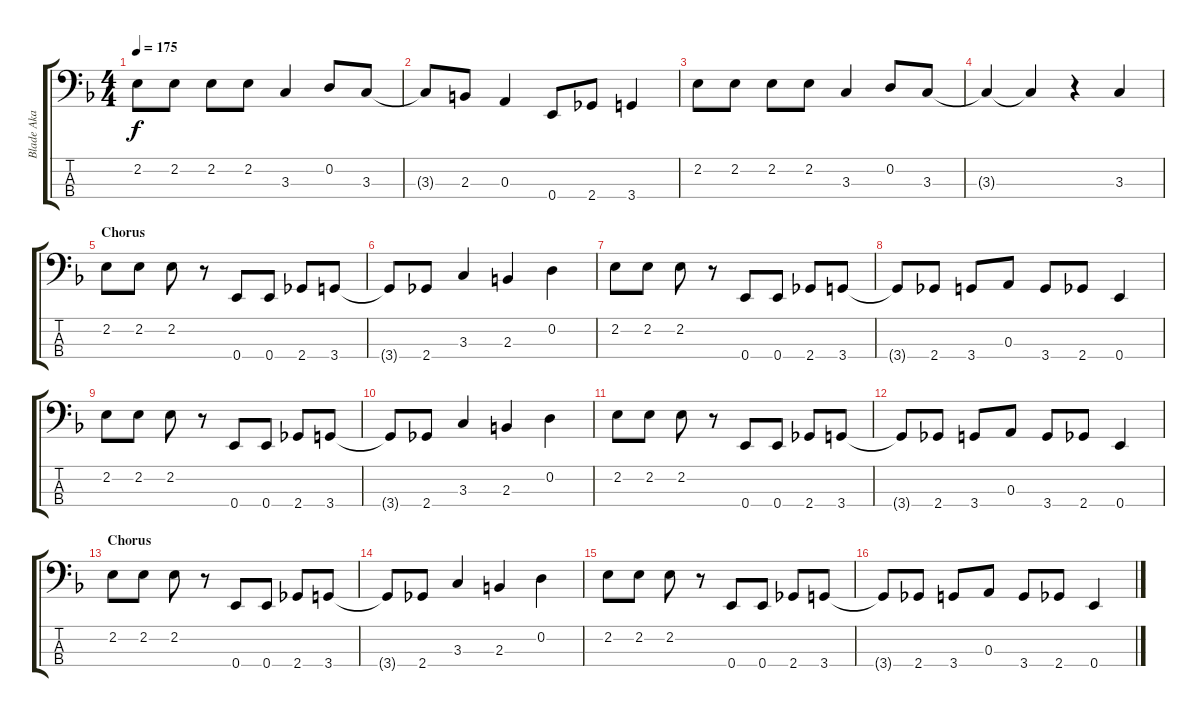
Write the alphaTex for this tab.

\track ("Blade Aka" "Blade Aka") {instrument electricbassfinger}
\staff {score tabs}
\tuning (G2 D2 A1 E1) {hide}
\ts (4 4)
\tempo 175
\clef f4
\ks f
2.2.8{dy f} 2.2.8 2.2.8 2.2.8 3.3.4 0.2.8 3.3.8 |
3.3{t}.8 2.3.8 0.3.4 0.4.8 2.4.8 3.4.4 |
2.2.8 2.2.8 2.2.8 2.2.8 3.3.4 0.2.8 3.3.8 |
3.3{t}.4 3.3{t}.4 r.4 3.3.4 |
\section ("" "Chorus")
2.2.8 2.2.8 2.2.8 r.8 0.4.8 0.4.8 2.4.8 3.4.8 |
3.4{t}.8 2.4.8 3.3.4 2.3.4 0.2.4 |
2.2.8 2.2.8 2.2.8 r.8 0.4.8 0.4.8 2.4.8 3.4.8 |
3.4{t}.8 2.4.8 3.4.8 0.3.8 3.4.8 2.4.8 0.4.4 |
2.2.8 2.2.8 2.2.8 r.8 0.4.8 0.4.8 2.4.8 3.4.8 |
3.4{t}.8 2.4.8 3.3.4 2.3.4 0.2.4 |
2.2.8 2.2.8 2.2.8 r.8 0.4.8 0.4.8 2.4.8 3.4.8 |
3.4{t}.8 2.4.8 3.4.8 0.3.8 3.4.8 2.4.8 0.4.4 |
\section ("" "Chorus")
2.2.8 2.2.8 2.2.8 r.8 0.4.8 0.4.8 2.4.8 3.4.8 |
3.4{t}.8 2.4.8 3.3.4 2.3.4 0.2.4 |
2.2.8 2.2.8 2.2.8 r.8 0.4.8 0.4.8 2.4.8 3.4.8 |
3.4{t}.8 2.4.8 3.4.8 0.3.8 3.4.8 2.4.8 0.4.4
